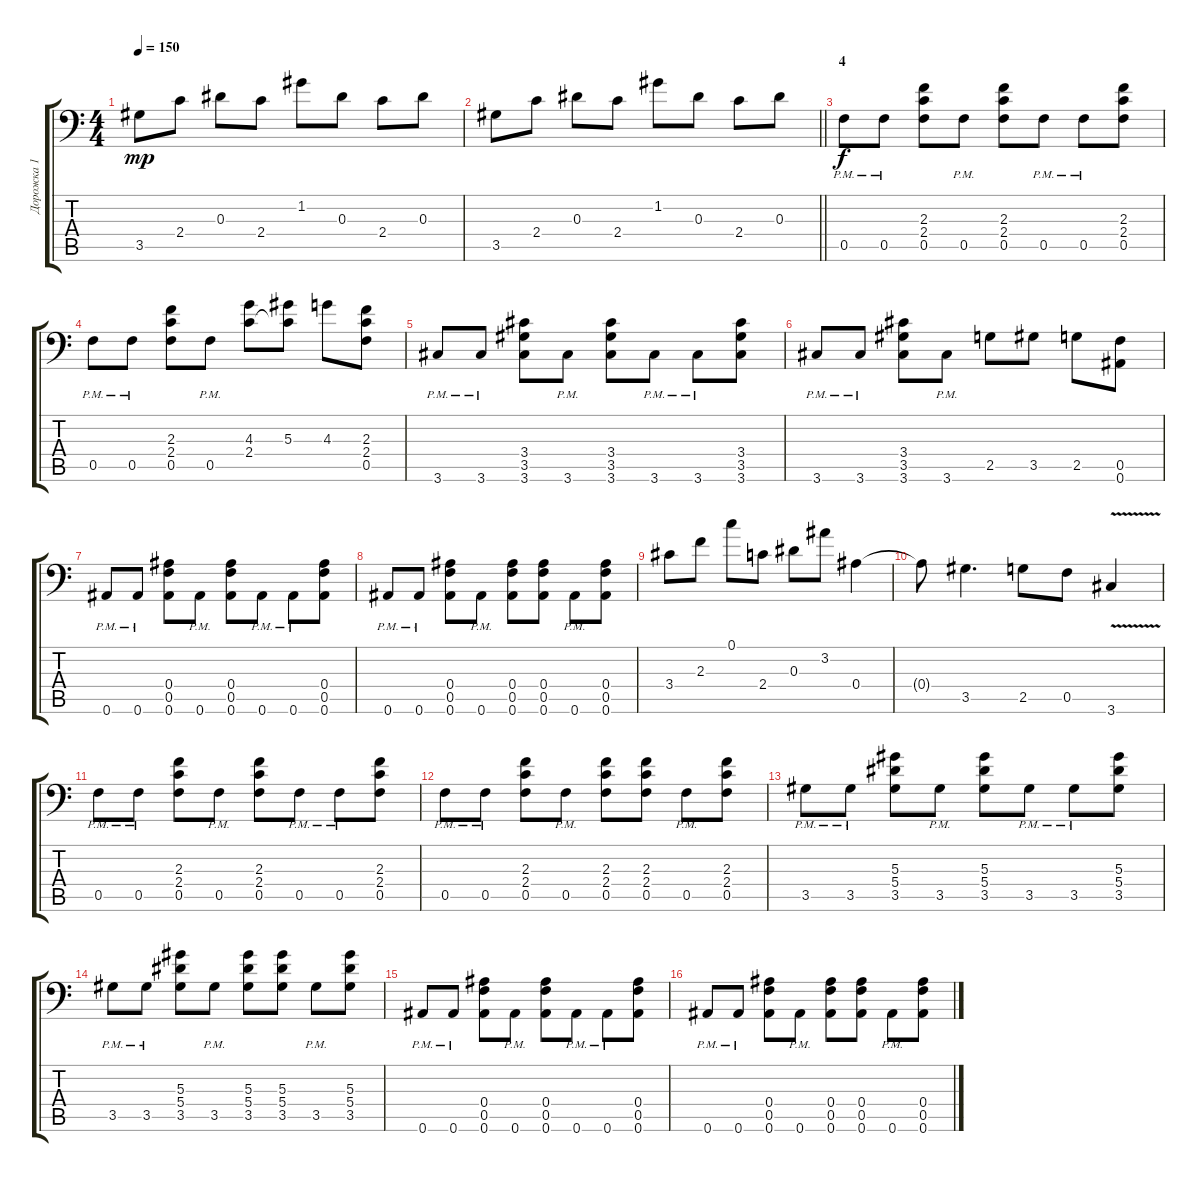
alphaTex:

\track ("Дорожка 1" "Дорожка 1") {instrument overdrivenguitar}
\staff {score tabs}
\tuning (C4 G3 Eb3 Bb2 F2 Bb1) {hide}
\ts (4 4)
\tempo 150
\clef f4
\ks c
3.5.8{dy mp} 2.4.8 0.3.8 2.4.8 1.2.8 0.3.8 2.4.8 0.3.8 |
\barLineRight lightlight
3.5.8 2.4.8 0.3.8 2.4.8 1.2.8 0.3.8 2.4.8 0.3.8 |
\section ("" "4")
0.5{pm}.8{dy f instrument overdrivenguitar} 0.5{pm}.8 (2.3 2.4 0.5).8 0.5{pm}.8 (2.3 2.4 0.5).8 0.5{pm}.8 0.5{pm}.8 (2.3 2.4 0.5).8 |
0.5{pm}.8 0.5{pm}.8 (2.3 2.4 0.5).8 0.5{pm}.8 (4.3 2.4).8 (5.3 2.4{t}).8 4.3.8 (2.3 2.4 0.5).8 |
3.6{pm}.8 3.6{pm}.8 (3.4 3.5 3.6).8 3.6{pm}.8 (3.4 3.5 3.6).8 3.6{pm}.8 3.6{pm}.8 (3.4 3.5 3.6).8 |
3.6{pm}.8 3.6{pm}.8 (3.4 3.5 3.6).8 3.6{pm}.8 2.5.8 3.5.8 2.5.8 (0.5 0.6).8 |
0.6{pm}.8 0.6{pm}.8 (0.4 0.5 0.6).8 0.6{pm}.8 (0.4 0.5 0.6).8 0.6{pm}.8 0.6{pm}.8 (0.4 0.5 0.6).8 |
0.6{pm}.8 0.6{pm}.8 (0.4 0.5 0.6).8 0.6{pm}.8 (0.4 0.5 0.6).8 (0.4 0.5 0.6).8 0.6{pm}.8 (0.4 0.5 0.6).8 |
3.4.8 2.3.8 0.1.8 2.4.8 0.3.8 3.2.8 0.4.4 |
0.4{t}.8 3.5.4{d} 2.5.8 0.5.8 3.6{v}.4 |
0.5{pm}.8 0.5{pm}.8 (2.3 2.4 0.5).8 0.5{pm}.8 (2.3 2.4 0.5).8 0.5{pm}.8 0.5{pm}.8 (2.3 2.4 0.5).8 |
0.5{pm}.8 0.5{pm}.8 (2.3 2.4 0.5).8 0.5{pm}.8 (2.3 2.4 0.5).8 (2.3 2.4 0.5).8 0.5{pm}.8 (2.3 2.4 0.5).8 |
3.5{pm}.8 3.5{pm}.8 (5.3 5.4 3.5).8 3.5{pm}.8 (5.3 5.4 3.5).8 3.5{pm}.8 3.5{pm}.8 (5.3 5.4 3.5).8 |
3.5{pm}.8 3.5{pm}.8 (5.3 5.4 3.5).8 3.5{pm}.8 (5.3 5.4 3.5).8 (5.3 5.4 3.5).8 3.5{pm}.8 (5.3 5.4 3.5).8 |
0.6{pm}.8 0.6{pm}.8 (0.4 0.5 0.6).8 0.6{pm}.8 (0.4 0.5 0.6).8 0.6{pm}.8 0.6{pm}.8 (0.4 0.5 0.6).8 |
0.6{pm}.8 0.6{pm}.8 (0.4 0.5 0.6).8 0.6{pm}.8 (0.4 0.5 0.6).8 (0.4 0.5 0.6).8 0.6{pm}.8 (0.4 0.5 0.6).8
